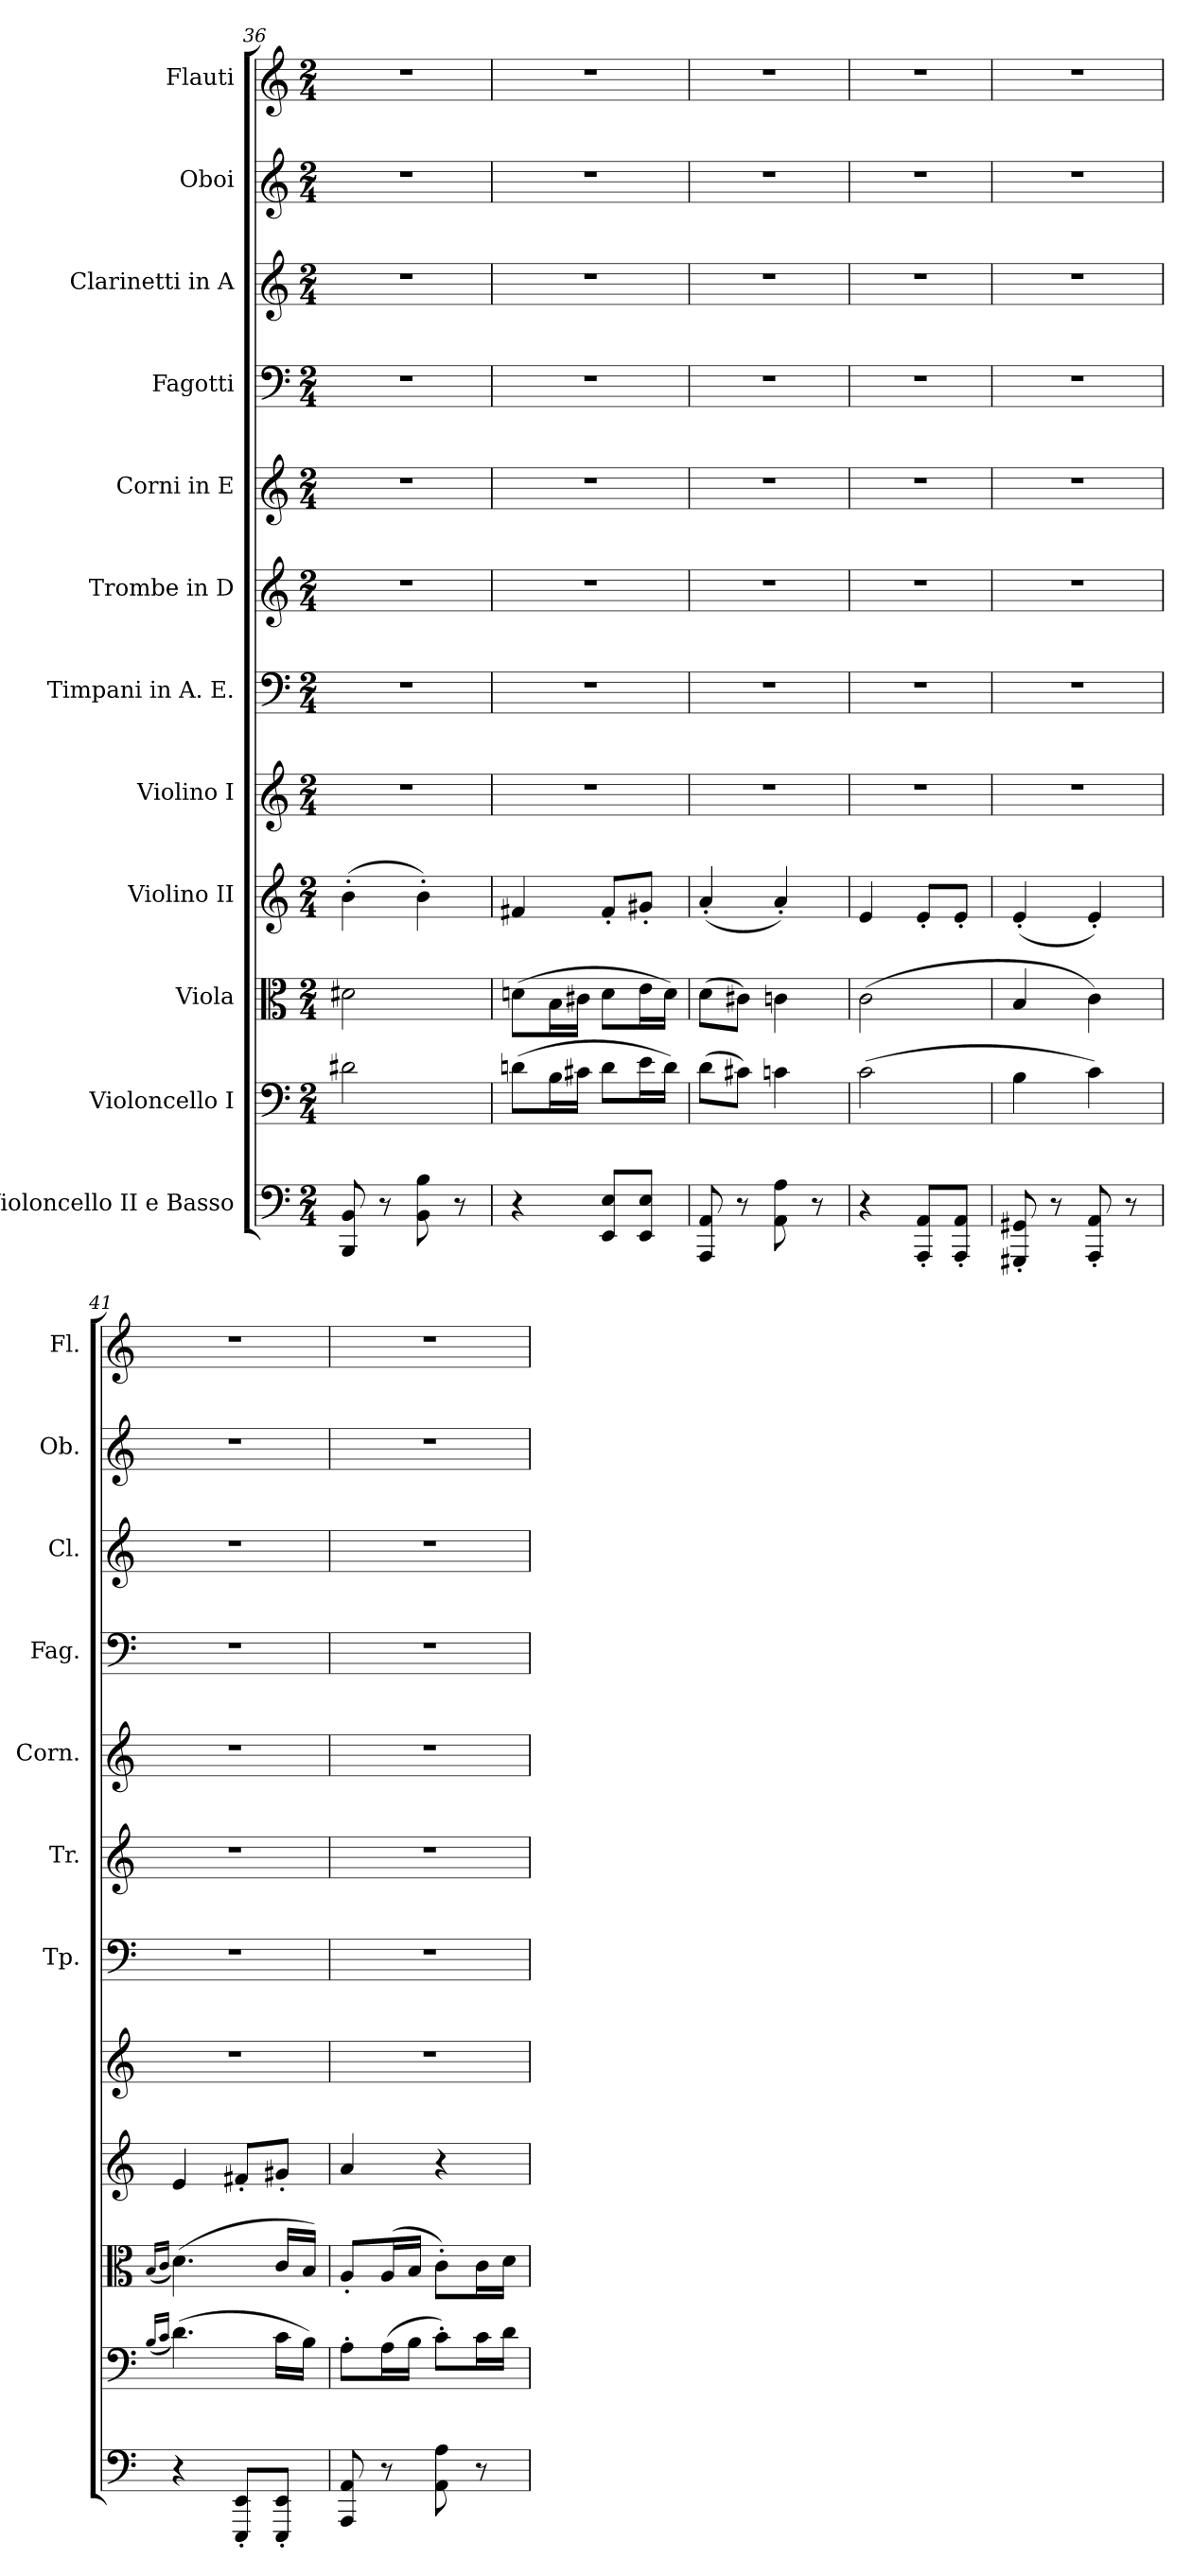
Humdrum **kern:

**kern	**kern	**kern	**kern	**kern	**kern	**kern	**kern	**kern	**kern	**kern	**kern
*part12	*part11	*part10	*part9	*part8	*part7	*part6	*part5	*part4	*part3	*part2	*part1
*staff12	*staff11	*staff10	*staff9	*staff8	*staff7	*staff6	*staff5	*staff4	*staff3	*staff2	*staff1
*I"Violoncello II e Basso	*I"Violoncello I	*I"Viola	*I"Violino II	*I"Violino I	*I"Timpani in A. E.	*I"Trombe in D	*I"Corni in E	*I"Fagotti	*I"Clarinetti in A	*I"Oboi	*I"Flauti
*	*	*	*	*	*I'Tp.	*I'Tr.	*I'Corn.	*I'Fag.	*I'Cl.	*I'Ob.	*I'Fl.
*clefF4	*clefF4	*clefC3	*clefG2	*clefG2	*clefF4	*clefG2	*clefG2	*clefF4	*clefG2	*clefG2	*clefG2
*	*	*	*	*	*	*ITrd-1c-2	*ITrd5c8	*	*ITrd2c3	*	*
*k[]	*k[]	*k[]	*k[]	*k[]	*k[]	*k[f#c#]	*k[f#c#g#d#]	*k[]	*k[f#c#g#]	*k[]	*k[]
*M2/4	*M2/4	*M2/4	*M2/4	*M2/4	*M2/4	*M2/4	*M2/4	*M2/4	*M2/4	*M2/4	*M2/4
=36	=36	=36	=36	=36	=36	=36	=36	=36	=36	=36	=36
8BBBi/ 8BBi/	2d#Xj\	2d#Xj\	(4b'i\	2r	2r	2r	2r	2r	2r	2r	2r
8r	.	.	.	.	.	.	.	.	.	.	.
8BB\ 8B\	.	.	4b'\)	.	.	.	.	.	.	.	.
8r	.	.	.	.	.	.	.	.	.	.	.
=37	=37	=37	=37	=37	=37	=37	=37	=37	=37	=37	=37
4r	(8dni\L	(8dni\L	4f#Xj/	2r	2r	2r	2r	2r	2r	2r	2r
.	16B\L	16B\L	.	.	.	.	.	.	.	.	.
.	16c#X\JJ	16c#X\JJ	.	.	.	.	.	.	.	.	.
8EE/ 8E/L	8d\L	8d\L	8f#'/L	.	.	.	.	.	.	.	.
8EE/ 8E/J	16e\L	16e\L	8g#X'/J	.	.	.	.	.	.	.	.
.	16d\JJ)	16d\JJ)	.	.	.	.	.	.	.	.	.
=38	=38	=38	=38	=38	=38	=38	=38	=38	=38	=38	=38
8AAA/ 8AA/	(8d\L	(8d\L	(4a'/	2r	2r	2r	2r	2r	2r	2r	2r
8r	8c#X\J)	8c#X\J)	.	.	.	.	.	.	.	.	.
8AA\ 8A\	4cn\	4cn\	4a'/)	.	.	.	.	.	.	.	.
8r	.	.	.	.	.	.	.	.	.	.	.
=39	=39	=39	=39	=39	=39	=39	=39	=39	=39	=39	=39
4r	(2ci\	(2ci\	4ej/	2r	2r	2r	2r	2r	2r	2r	2r
8AAA/' 8AA/'L	.	.	8e'/L	.	.	.	.	.	.	.	.
8AAA/' 8AA/'J	.	.	8e'/J	.	.	.	.	.	.	.	.
=40	=40	=40	=40	=40	=40	=40	=40	=40	=40	=40	=40
8GGG#Xj/' 8GG#Xj/'	4BZ\	4BZ/	(4e'i/	2r	2r	2r	2r	2r	2r	2r	2r
8r	.	.	.	.	.	.	.	.	.	.	.
8AAA/' 8AA/'	4c\)	4c\)	4e'/)	.	.	.	.	.	.	.	.
8r	.	.	.	.	.	.	.	.	.	.	.
=41	=41	=41	=41	=41	=41	=41	=41	=41	=41	=41	=41
.	(16qB/LL	(16qB/LL	.	.	.	.	.	.	.	.	.
.	16qc/JJ	16qc/JJ	.	.	.	.	.	.	.	.	.
4r	(4.d\)	(4.d\)	4e/	2r	2r	2r	2r	2r	2r	2r	2r
8EEE/' 8EE/'L	.	.	8f#X'/L	.	.	.	.	.	.	.	.
8EEE/' 8EE/'J	16c\LL	16c/LL	8g#X'/J	.	.	.	.	.	.	.	.
.	16B\JJ)	16B/JJ)	.	.	.	.	.	.	.	.	.
!!LO:PB:g=z
=42	=42	=42	=42	=42	=42	=42	=42	=42	=42	=42	=42
8AAA/ 8AA/	8A'\L	8A'/L	4a/	2r	2r	2r	2r	2r	2r	2r	2r
8r	(16A\L	(16A/L	.	.	.	.	.	.	.	.	.
.	16B\JJ	16B/JJ	.	.	.	.	.	.	.	.	.
8AA\ 8A\	8c'\L)	8c'\L)	4r	.	.	.	.	.	.	.	.
8r	16c\L	16c\L	.	.	.	.	.	.	.	.	.
.	16d\JJ	16d\JJ	.	.	.	.	.	.	.	.	.
=	=	=	=	=	=	=	=	=	=	=	=
*-	*-	*-	*-	*-	*-	*-	*-	*-	*-	*-	*-
